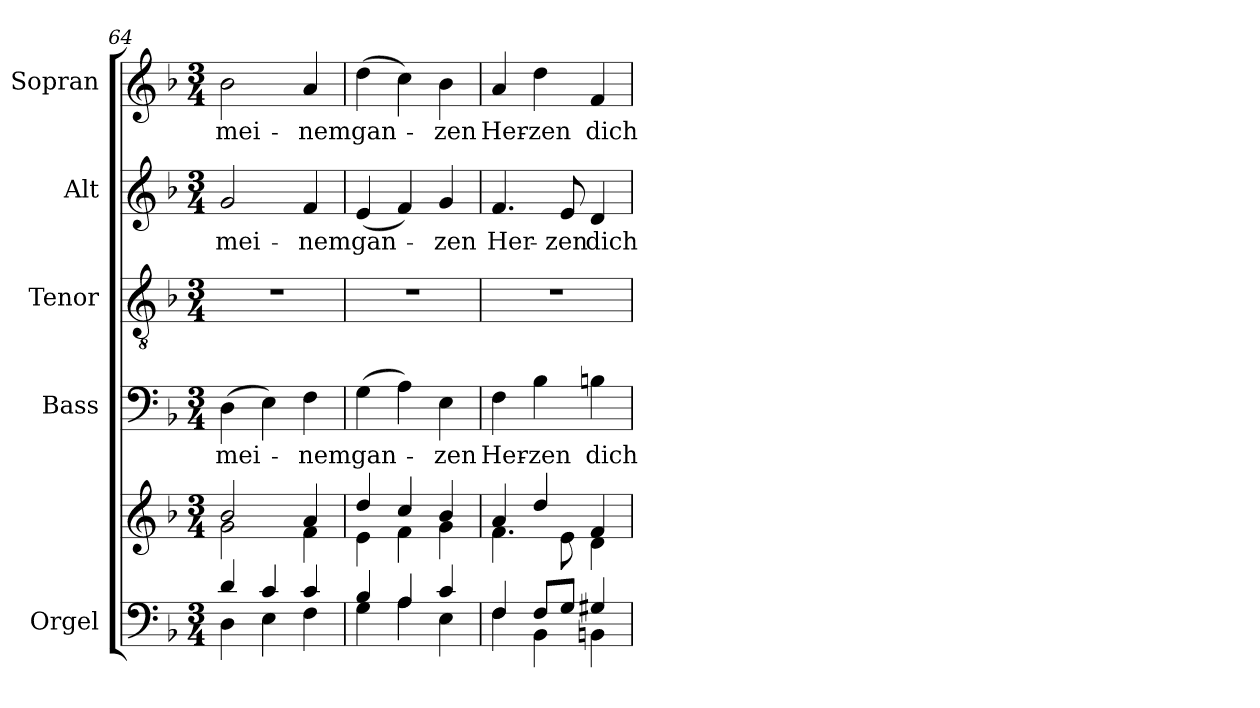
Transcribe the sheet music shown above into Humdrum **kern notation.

**kern	**kern	**kern	**text	**kern	**kern	**text	**kern	**text
*part5	*part5	*part4	*part4	*part3	*part2	*part2	*part1	*part1
*staff6	*staff5	*staff4	*staff4	*staff3	*staff2	*staff2	*staff1	*staff1
*I"Orgel	*	*I"Bass	*	*I"Tenor	*I"Alt	*	*I"Sopran	*
*I'Org.	*	*I'B	*	*I'T	*I'A	*	*I'S	*
*clefF4	*clefG2	*clefF4	*	*clefGv2	*clefG2	*	*clefG2	*
*k[b-]	*k[b-]	*k[b-]	*	*k[b-]	*k[b-]	*	*k[b-]	*
*F:	*F:	*F:	*	*F:	*F:	*	*F:	*
*M3/4	*M3/4	*M3/4	*	*M3/4	*M3/4	*	*M3/4	*
=64	=64	=64	=64	=64	=64	=64	=64	=64
*^	*^	*	*	*	*	*	*	*
!	!	!	!	!	!LO:LY:b	!	!	!LO:LY:b	!	!LO:LY:b
4d/	4D\	2b-/	2g\	(>4D\	mei-	2.r	2g/	mei-	2b-\	mei-
4c/	4E\	.	.	4E\)	.	.	.	.	.	.
!	!	!	!	!	!LO:LY:b	!	!	!LO:LY:b	!	!LO:LY:b
4c/	4F\	4a/	4f\	4F\	-nem	.	4f/	-nem	4a/	-nem
=65	=65	=65	=65	=65	=65	=65	=65	=65	=65	=65
!	!	!	!	!	!LO:LY:b	!	!	!LO:LY:b	!	!LO:LY:b
4B-/	4G\	4dd/	4e\	(>4G\	gan-	2.r	(<4e/	gan-	(>4dd\	gan-
4A/	4A\	4cc/	4f\	4A\)	.	.	4f/)	.	4cc\)	.
!	!	!	!	!	!LO:LY:b	!	!	!LO:LY:b	!	!LO:LY:b
4c/	4E\	4b-/	4g\	4E\	-zen	.	4g/	-zen	4b-\	-zen
=66	=66	=66	=66	=66	=66	=66	=66	=66	=66	=66
!	!	!	!	!	!LO:LY:b	!	!	!LO:LY:b	!	!LO:LY:b
4F/	4F\	4a/	4.f\	4F\	Her-	2.r	4.f/	Her-	4a/	Her-
!	!	!	!	!	!LO:LY:b	!	!	!	!	!LO:LY:b
8F/L	4BB-\	4dd/	.	4B-\	-zen	.	.	.	4dd\	-zen
!	!	!	!	!	!	!	!	!LO:LY:b	!	!
8G/J	.	.	8e\	.	.	.	8e/	-zen	.	.
!	!	!	!	!	!LO:LY:b	!	!	!LO:LY:b	!	!LO:LY:b
4G#X/	4BBn\	4f/	4d\	4Bn\	dich	.	4d/	dich	4f/	dich
*v	*v	*	*	*	*	*	*	*	*	*
*	*v	*v	*	*	*	*	*	*	*
=	=	=	=	=	=	=	=	=
*-	*-	*-	*-	*-	*-	*-	*-	*-
